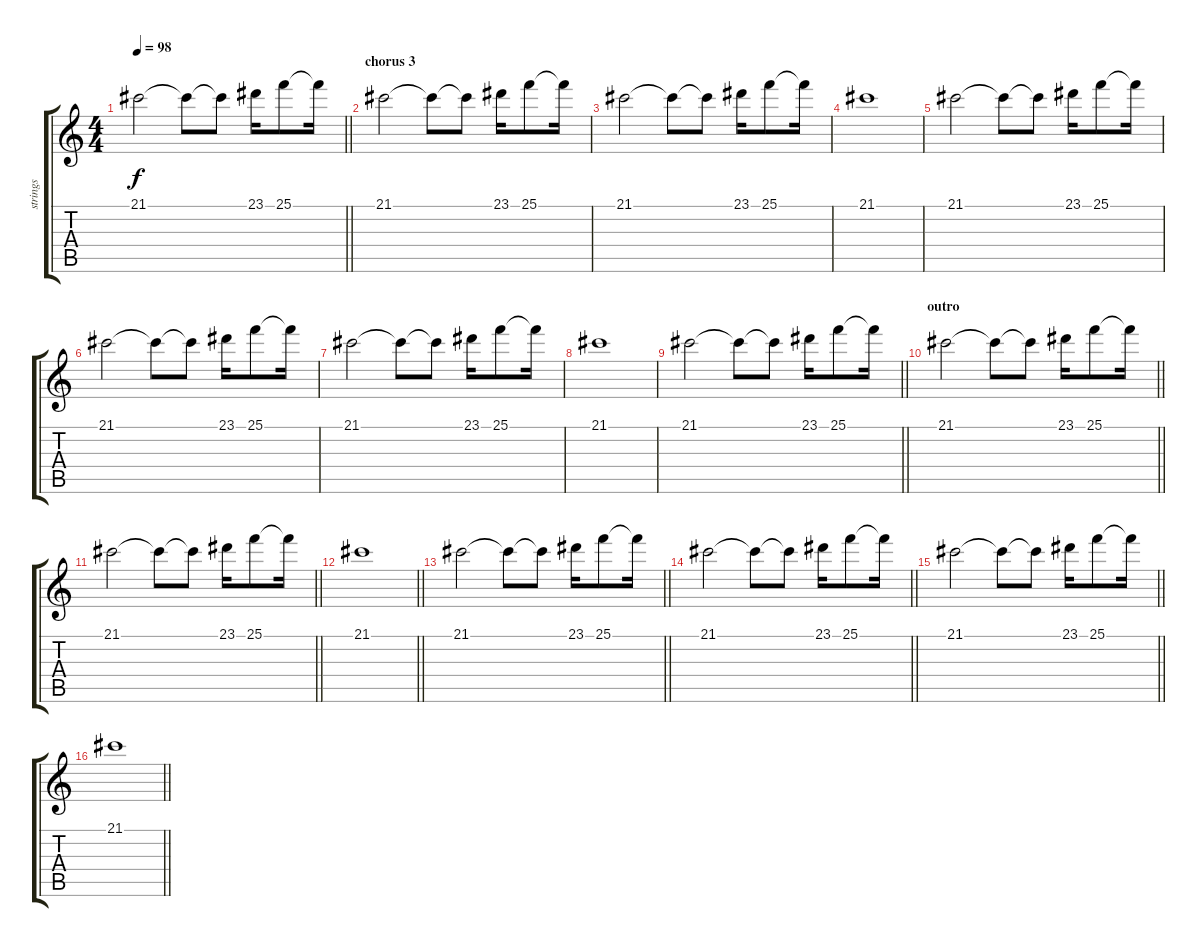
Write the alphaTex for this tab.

\track ("strings" "strings") {instrument tremolostrings}
\staff {score tabs}
\tuning (E4 B3 G3 D3 A2 E2) {hide}
\ts (4 4)
\tempo 98
\clef g2
\barLineRight lightlight
\ks c
21.1.2{dy f} 21.1{t}.8 21.1{t}.8 23.1.16 25.1.8 25.1{t}.16 |
\section ("" "chorus 3")
21.1.2 21.1{t}.8 21.1{t}.8 23.1.16 25.1.8 25.1{t}.16 |
21.1.2 21.1{t}.8 21.1{t}.8 23.1.16 25.1.8 25.1{t}.16 |
21.1.1 |
21.1.2 21.1{t}.8 21.1{t}.8 23.1.16 25.1.8 25.1{t}.16 |
21.1.2 21.1{t}.8 21.1{t}.8 23.1.16 25.1.8 25.1{t}.16 |
21.1.2 21.1{t}.8 21.1{t}.8 23.1.16 25.1.8 25.1{t}.16 |
21.1.1 |
\barLineRight lightlight
21.1.2 21.1{t}.8 21.1{t}.8 23.1.16 25.1.8 25.1{t}.16 |
\section ("" "outro")
\barLineRight lightlight
21.1.2 21.1{t}.8 21.1{t}.8 23.1.16 25.1.8 25.1{t}.16 |
\barLineRight lightlight
21.1.2 21.1{t}.8 21.1{t}.8 23.1.16 25.1.8 25.1{t}.16 |
\barLineRight lightlight
21.1.1 |
\barLineRight lightlight
21.1.2 21.1{t}.8 21.1{t}.8 23.1.16 25.1.8 25.1{t}.16 |
\barLineRight lightlight
21.1.2 21.1{t}.8 21.1{t}.8 23.1.16 25.1.8 25.1{t}.16 |
\barLineRight lightlight
21.1.2 21.1{t}.8 21.1{t}.8 23.1.16 25.1.8 25.1{t}.16 |
\barLineRight lightlight
21.1.1
